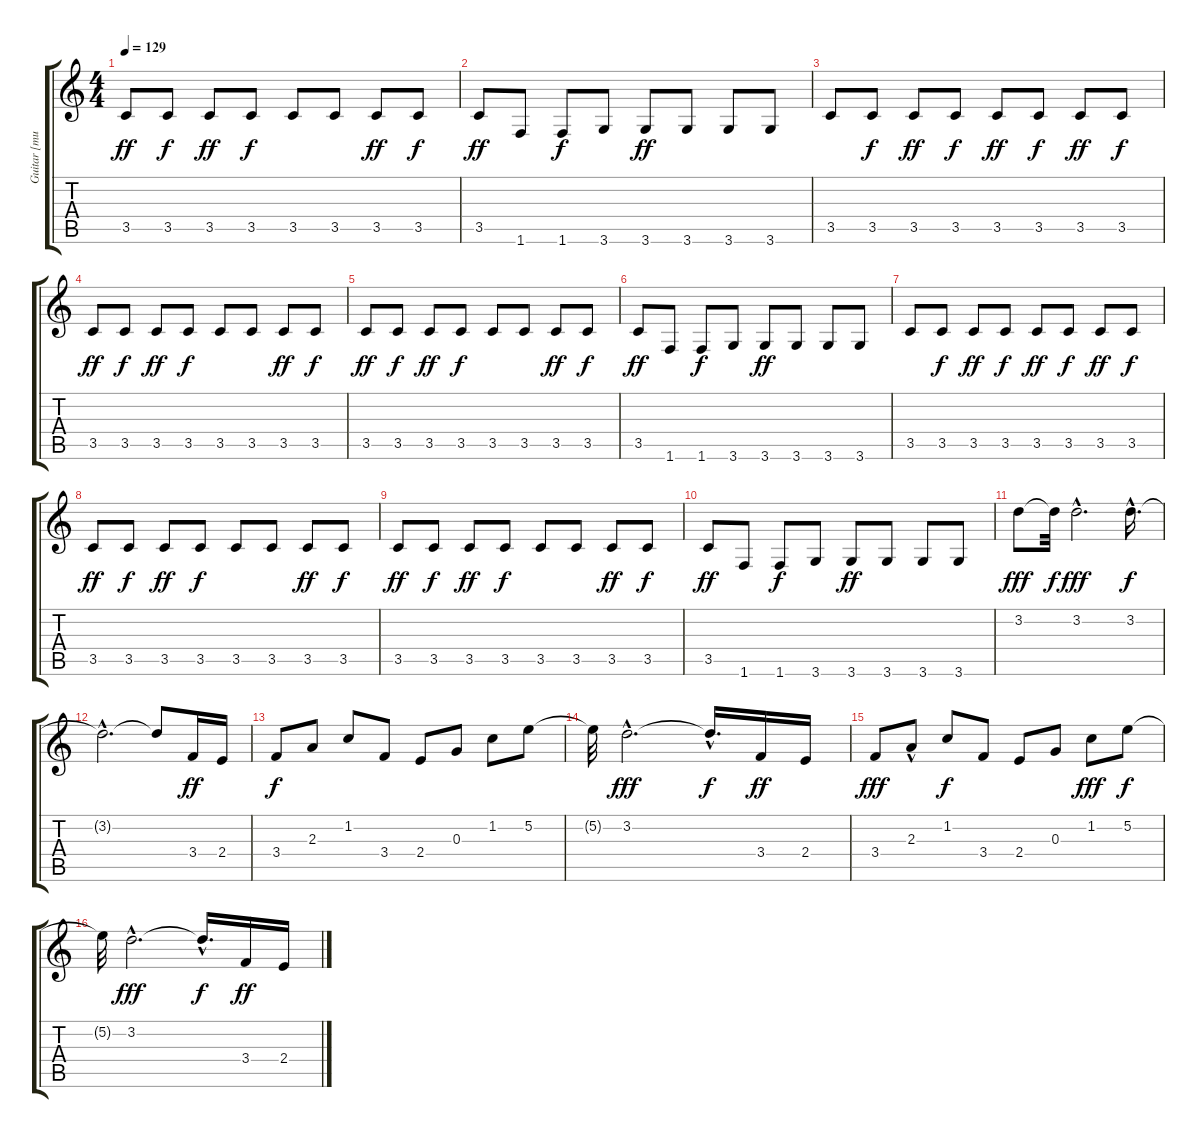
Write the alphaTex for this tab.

\track ("Guitar [muted]" "Guitar [mu") {instrument overdrivenguitar}
\staff {score tabs}
\tuning (E4 B3 G3 D3 A2 E2) {hide}
\ts (4 4)
\tempo 129
\clef g2
\ks c
3.5.8{dy ff} 3.5.8{dy f} 3.5.8{dy ff} 3.5.8{dy f} 3.5.8 3.5.8 3.5.8{dy ff} 3.5.8{dy f} |
3.5.8{dy ff} 1.6.8 1.6.8{dy f} 3.6.8 3.6.8{dy ff} 3.6.8 3.6.8 3.6.8 |
3.5.8 3.5.8{dy f} 3.5.8{dy ff} 3.5.8{dy f} 3.5.8{dy ff} 3.5.8{dy f} 3.5.8{dy ff} 3.5.8{dy f} |
3.5.8{dy ff} 3.5.8{dy f} 3.5.8{dy ff} 3.5.8{dy f} 3.5.8 3.5.8 3.5.8{dy ff} 3.5.8{dy f} |
3.5.8{dy ff} 3.5.8{dy f} 3.5.8{dy ff} 3.5.8{dy f} 3.5.8 3.5.8 3.5.8{dy ff} 3.5.8{dy f} |
3.5.8{dy ff} 1.6.8 1.6.8{dy f} 3.6.8 3.6.8{dy ff} 3.6.8 3.6.8 3.6.8 |
3.5.8 3.5.8{dy f} 3.5.8{dy ff} 3.5.8{dy f} 3.5.8{dy ff} 3.5.8{dy f} 3.5.8{dy ff} 3.5.8{dy f} |
3.5.8{dy ff} 3.5.8{dy f} 3.5.8{dy ff} 3.5.8{dy f} 3.5.8 3.5.8 3.5.8{dy ff} 3.5.8{dy f} |
3.5.8{dy ff} 3.5.8{dy f} 3.5.8{dy ff} 3.5.8{dy f} 3.5.8 3.5.8 3.5.8{dy ff} 3.5.8{dy f} |
3.5.8{dy ff} 1.6.8 1.6.8{dy f} 3.6.8 3.6.8{dy ff} 3.6.8 3.6.8 3.6.8 |
3.2.8{dy fff} 3.2{t}.32{dy f} 3.2{hac}.2{d dy fff} 3.2{hac}.16{d dy f} |
3.2{hac t}.2{d} 3.2{t}.8 3.4.16{dy ff} 2.4.16 |
3.4.8{dy f} 2.3.8 1.2.8 3.4.8 2.4.8 0.3.8 1.2.8 5.2.8 |
5.2{t}.32 3.2{hac}.2{d dy fff} 3.2{hac t}.16{d dy f} 3.4.16{dy ff} 2.4.16 |
3.4.8{dy fff} 2.3{hac}.8 1.2.8{dy f} 3.4.8 2.4.8 0.3.8 1.2.8{dy fff} 5.2.8{dy f} |
5.2{t}.32 3.2{hac}.2{d dy fff} 3.2{hac t}.16{d dy f} 3.4.16{dy ff} 2.4.16
